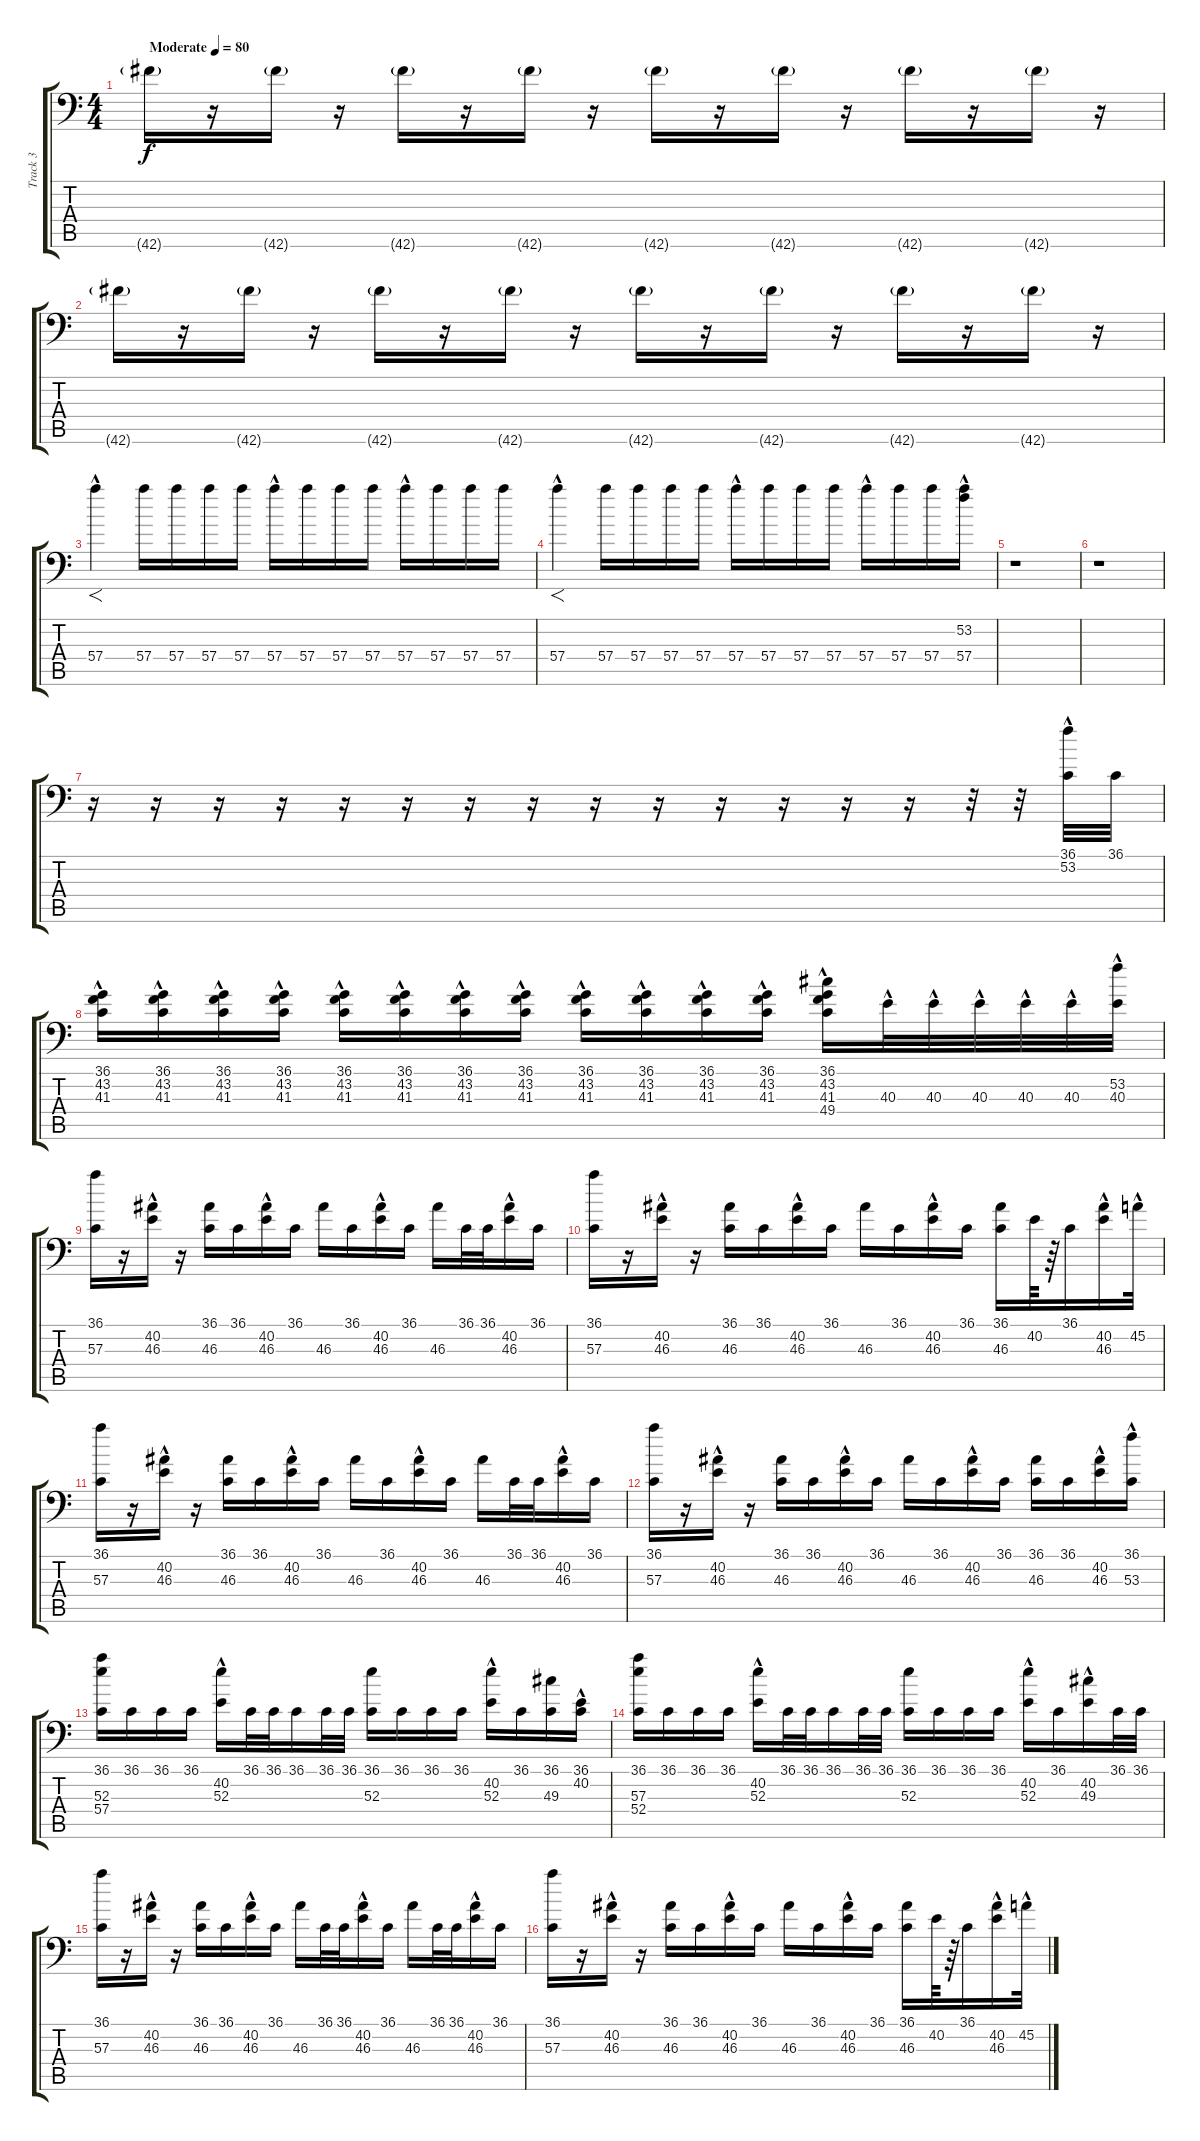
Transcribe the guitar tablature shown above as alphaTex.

\track ("Track 3" "Track 3") {instrument acousticgrandpiano}
\staff {score tabs}
\tuning (C-1 C-1 C-1 C-1 C-1 C-1) {hide}
\ts (4 4)
\tempo (80 "Moderate")
\clef f4
\ks c
42.6{g}.16{dy f instrument acousticgrandpiano} r.16 42.6{g}.16 r.16 42.6{g}.16 r.16 42.6{g}.16 r.16 42.6{g}.16 r.16 42.6{g}.16 r.16 42.6{g}.16 r.16 42.6{g}.16 r.16 |
42.6{g}.16 r.16 42.6{g}.16 r.16 42.6{g}.16 r.16 42.6{g}.16 r.16 42.6{g}.16 r.16 42.6{g}.16 r.16 42.6{g}.16 r.16 42.6{g}.16 r.16 |
57.4{hac}.4{f} 57.4.16 57.4.16 57.4.16 57.4.16 57.4{hac}.16 57.4.16 57.4.16 57.4.16 57.4{hac}.16 57.4.16 57.4.16 57.4.16 |
57.4{hac}.4{f} 57.4.16 57.4.16 57.4.16 57.4.16 57.4{hac}.16 57.4.16 57.4.16 57.4.16 57.4{hac}.16 57.4.16 57.4.16 (53.2{hac} 57.4).16 |
r.1 |
r.1 |
r.16 r.16 r.16 r.16 r.16 r.16 r.16 r.16 r.16 r.16 r.16 r.16 r.16 r.16 r.32 r.32 (36.1 53.2{hac}).32 36.1.32 |
(36.1 43.2{hac} 41.3{hac}).16 (36.1 43.2{hac} 41.3{hac}).16 (36.1 43.2{hac} 41.3{hac}).16 (36.1 43.2{hac} 41.3{hac}).16 (36.1 43.2{hac} 41.3{hac}).16 (36.1 43.2{hac} 41.3{hac}).16 (36.1 43.2{hac} 41.3{hac}).16 (36.1 43.2{hac} 41.3{hac}).16 (36.1 43.2{hac} 41.3{hac}).16 (36.1 43.2{hac} 41.3{hac}).16 (36.1 43.2{hac} 41.3{hac}).16 (36.1 43.2{hac} 41.3{hac}).16 (36.1 43.2{hac} 41.3{hac} 49.4).16 40.3{hac}.32 40.3{hac}.32 40.3{hac}.32 40.3{hac}.32 40.3{hac}.32 (53.2{hac} 40.3{hac}).32 |
(36.1 57.3).16 r.16 (40.2{hac} 46.3).16 r.16 (36.1 46.3).16 36.1.16 (40.2{hac} 46.3).16 36.1.16 46.3.16 36.1.16 (40.2{hac} 46.3).16 36.1.16 46.3.16 36.1.32 36.1.32 (40.2{hac} 46.3).16 36.1.16 |
(36.1 57.3).16 r.16 (40.2{hac} 46.3).16 r.16 (36.1 46.3).16 36.1.16 (40.2{hac} 46.3).16 36.1.16 46.3.16 36.1.16 (40.2{hac} 46.3).16 36.1.16 (36.1 46.3).16 40.2.64 r.64 36.1.16 (40.2{hac} 46.3).16 45.2{hac}.32 |
(36.1 57.3).16 r.16 (40.2{hac} 46.3).16 r.16 (36.1 46.3).16 36.1.16 (40.2{hac} 46.3).16 36.1.16 46.3.16 36.1.16 (40.2{hac} 46.3).16 36.1.16 46.3.16 36.1.32 36.1.32 (40.2{hac} 46.3).16 36.1.16 |
(36.1 57.3).16 r.16 (40.2{hac} 46.3).16 r.16 (36.1 46.3).16 36.1.16 (40.2{hac} 46.3).16 36.1.16 46.3.16 36.1.16 (40.2{hac} 46.3).16 36.1.16 (36.1 46.3).16 36.1.16 (40.2{hac} 46.3).16 (36.1 53.3{hac}).16 |
(36.1 52.3 57.4).16 36.1.16 36.1.16 36.1.16 (40.2{hac} 52.3).16 36.1.32 36.1.32 36.1.16 36.1.32 36.1.32 (36.1 52.3).16 36.1.16 36.1.16 36.1.16 (40.2{hac} 52.3).16 36.1.16 (36.1 49.3).16 (36.1 40.2{hac}).16 |
(36.1 57.3 52.4).16 36.1.16 36.1.16 36.1.16 (40.2{hac} 52.3).16 36.1.32 36.1.32 36.1.16 36.1.32 36.1.32 (36.1 52.3).16 36.1.16 36.1.16 36.1.16 (40.2{hac} 52.3).16 36.1.16 (40.2{hac} 49.3).16 36.1.32 36.1.32 |
(36.1 57.3).16 r.16 (40.2{hac} 46.3).16 r.16 (36.1 46.3).16 36.1.16 (40.2{hac} 46.3).16 36.1.16 46.3.16 36.1.32 36.1.32 (40.2{hac} 46.3).16 36.1.16 46.3.16 36.1.32 36.1.32 (40.2{hac} 46.3).16 36.1.16 |
(36.1 57.3).16 r.16 (40.2{hac} 46.3).16 r.16 (36.1 46.3).16 36.1.16 (40.2{hac} 46.3).16 36.1.16 46.3.16 36.1.16 (40.2{hac} 46.3).16 36.1.16 (36.1 46.3).16 40.2.64 r.64 36.1.16 (40.2{hac} 46.3).16 45.2{hac}.32
